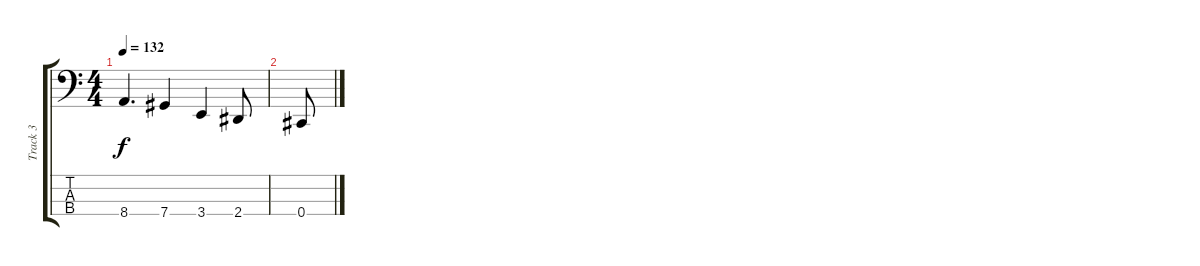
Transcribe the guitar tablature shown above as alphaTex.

\track ("Track 3" "Track 3") {instrument electricbassfinger}
\staff {score tabs}
\tuning (E2 B1 Gb1 Db1) {hide}
\ts (4 4)
\tempo 132
\clef f4
\ks c
8.4.4{d dy f} 7.4.4 3.4.4 2.4.8 |
0.4.8
